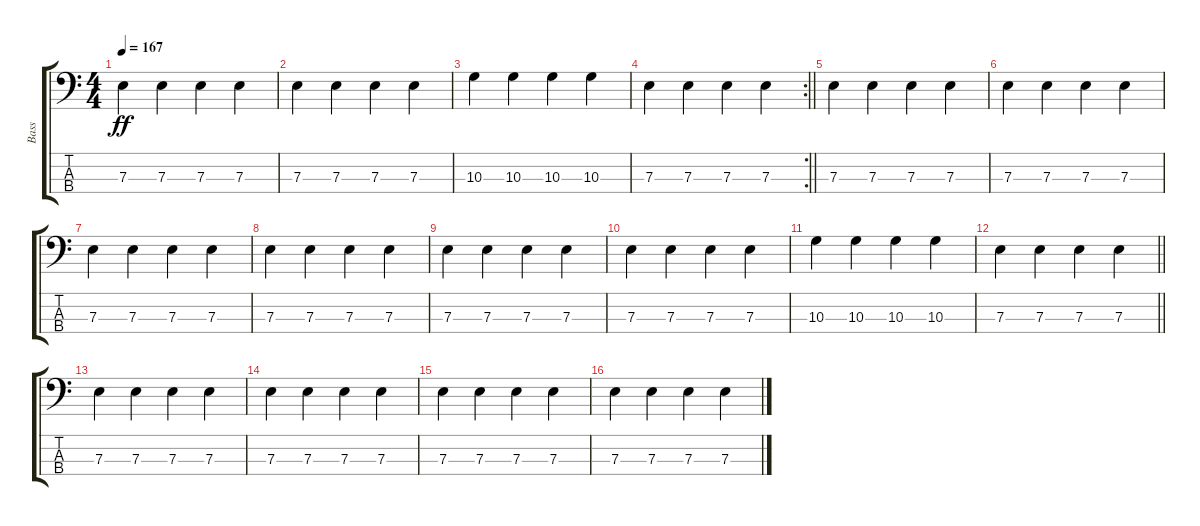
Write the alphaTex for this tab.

\track ("Bass" "Bass") {instrument electricbassfinger}
\staff {score tabs}
\tuning (G2 D2 A1 E1) {hide}
\ts (4 4)
\tempo 167
\clef f4
\ks c
7.3.4{dy ff} 7.3.4 7.3.4 7.3.4 |
7.3.4 7.3.4 7.3.4 7.3.4 |
10.3.4 10.3.4 10.3.4 10.3.4 |
\rc 2
\barLineRight lightlight
7.3.4 7.3.4 7.3.4 7.3.4 |
\section ("" "")
7.3.4 7.3.4 7.3.4 7.3.4 |
7.3.4 7.3.4 7.3.4 7.3.4 |
7.3.4 7.3.4 7.3.4 7.3.4 |
7.3.4 7.3.4 7.3.4 7.3.4 |
7.3.4 7.3.4 7.3.4 7.3.4 |
7.3.4 7.3.4 7.3.4 7.3.4 |
10.3.4 10.3.4 10.3.4 10.3.4 |
\barLineRight lightlight
7.3.4 7.3.4 7.3.4 7.3.4 |
\section ("" "")
7.3.4 7.3.4 7.3.4 7.3.4 |
7.3.4 7.3.4 7.3.4 7.3.4 |
7.3.4 7.3.4 7.3.4 7.3.4 |
7.3.4 7.3.4 7.3.4 7.3.4
